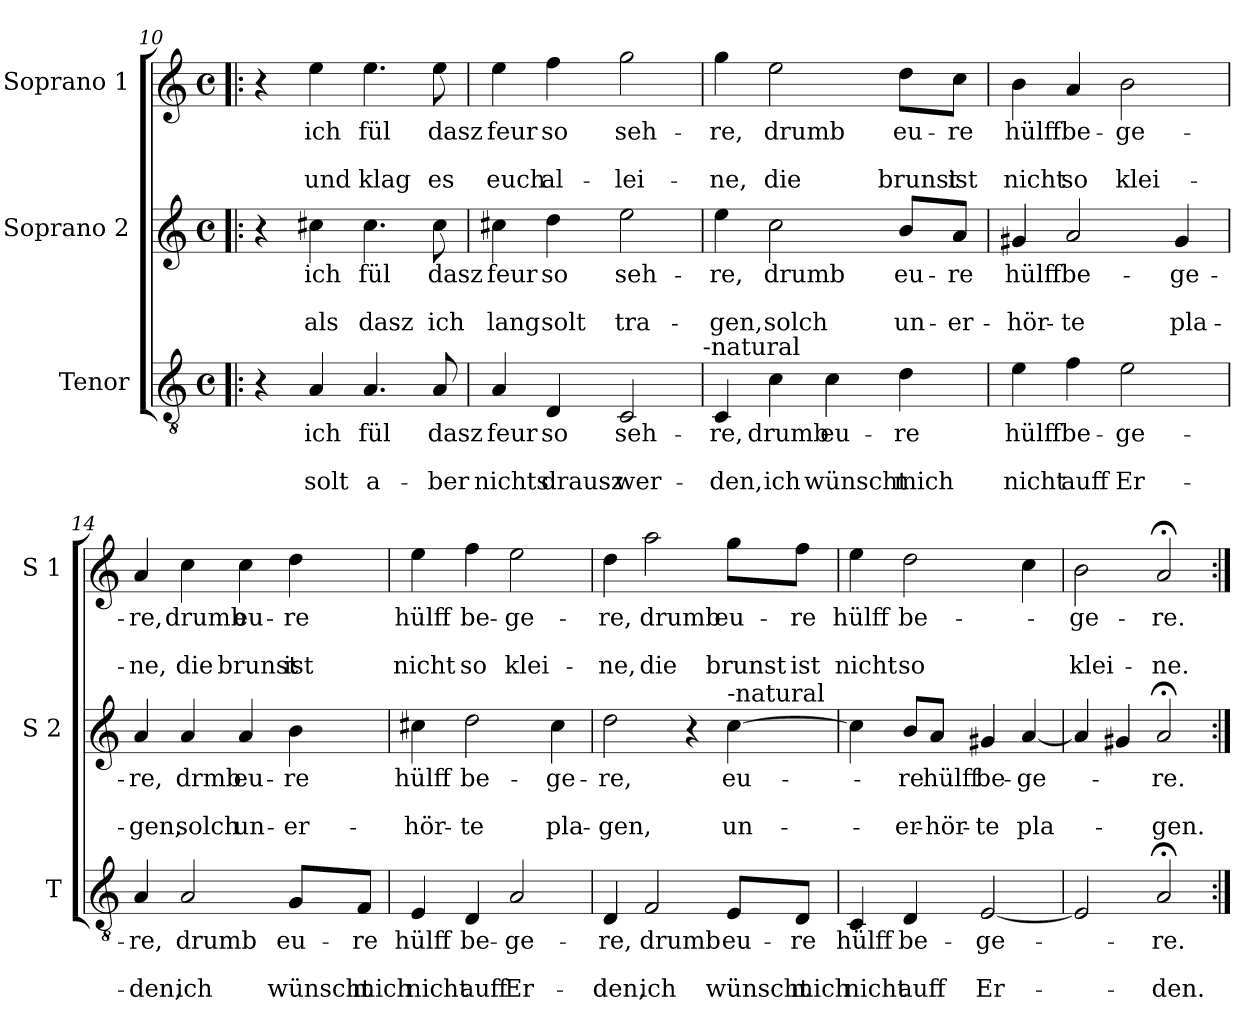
**kern	**text	**text	**text	**kern	**text	**text	**text	**kern	**text	**text	**text
*part3	*part3	*part3	*part3	*part2	*part2	*part2	*part2	*part1	*part1	*part1	*part1
*staff3	*staff3	*staff3	*staff3	*staff2	*staff2	*staff2	*staff2	*staff1	*staff1	*staff1	*staff1
*I"Tenor	*	*	*	*I"Soprano 2	*	*	*	*I"Soprano 1	*	*	*
*I'T	*	*	*	*I'S 2	*	*	*	*I'S 1	*	*	*
!!LO:PB:g=z
*clefGv2	*	*	*	*clefG2	*	*	*	*clefG2	*	*	*
*k[]	*	*	*	*k[]	*	*	*	*k[]	*	*	*
*C:	*	*	*	*C:	*	*	*	*C:	*	*	*
*M4/4	*	*	*	*M4/4	*	*	*	*M4/4	*	*	*
*met(c)	*	*	*	*met(c)	*	*	*	*met(c)	*	*	*
=10!|:	=10!|:	=10!|:	=10!|:	=10!|:	=10!|:	=10!|:	=10!|:	=10!|:	=10!|:	=10!|:	=10!|:
4r	.	.	.	4r	.	.	.	4r	.	.	.
!	!LO:LY:b	!	!LO:LY:b	!	!LO:LY:b	!	!LO:LY:b	!	!LO:LY:b	!	!LO:LY:b
4A/	ich	.	solt	4cc#X\	ich	.	als	4ee\	ich	.	und
!	!LO:LY:b	!	!LO:LY:b	!	!LO:LY:b	!	!LO:LY:b	!	!LO:LY:b	!	!LO:LY:b
4.A/	fül	.	a-	4.cc#\	fül	.	dasz	4.ee\	fül	.	klag
!	!LO:LY:b	!	!LO:LY:b	!	!LO:LY:b	!	!LO:LY:b	!	!LO:LY:b	!	!LO:LY:b
8A/	dasz	.	-ber	8cc#\	dasz	.	ich	8ee\	dasz	.	es
=11	=11	=11	=11	=11	=11	=11	=11	=11	=11	=11	=11
!	!LO:LY:b	!	!LO:LY:b	!	!LO:LY:b	!	!LO:LY:b	!	!LO:LY:b	!	!LO:LY:b
4A/	feur	.	nichts	4cc#X\	feur	.	lang	4ee\	feur	.	euch
!	!LO:LY:b	!	!LO:LY:b	!	!LO:LY:b	!	!LO:LY:b	!	!LO:LY:b	!	!LO:LY:b
4D/	so	.	drausz	4dd\	so	.	solt	4ff\	so	.	al-
!	!LO:LY:b	!	!LO:LY:b	!	!LO:LY:b	!	!LO:LY:b	!	!LO:LY:b	!	!LO:LY:b
2C/	seh-	.	wer-	2ee\	seh-	.	tra-	2gg\	seh-	.	-lei-
!LO:TX:a:t=-natural	!	!	!	!	!	!	!	!	!	!	!
=12	=12	=12	=12	=12	=12	=12	=12	=12	=12	=12	=12
!	!LO:LY:b	!	!LO:LY:b	!	!LO:LY:b	!	!LO:LY:b	!	!LO:LY:b	!	!LO:LY:b
4C/	-re,	.	-den,	4ee\	-re,	.	-gen,	4gg\	-re,	.	-ne,
!	!LO:LY:b	!	!LO:LY:b	!	!LO:LY:b	!	!LO:LY:b	!	!LO:LY:b	!	!LO:LY:b
4c\	drumb	.	ich	2cc\	drumb	.	solch	2ee\	drumb	.	die
!	!LO:LY:b	!	!LO:LY:b	!	!	!	!	!	!	!	!
4c\	eu-	.	wünscht	.	.	.	.	.	.	.	.
!	!LO:LY:b	!	!LO:LY:b	!	!LO:LY:b	!	!LO:LY:b	!	!LO:LY:b	!	!LO:LY:b
4d\	-re	.	mich	8b/L	eu-	.	un-	8dd\L	eu-	.	brunst
!	!	!	!	!	!LO:LY:b	!	!LO:LY:b	!	!LO:LY:b	!	!LO:LY:b
.	.	.	.	8a/J	-re	.	-er-	8cc\J	-re	.	ist
=13	=13	=13	=13	=13	=13	=13	=13	=13	=13	=13	=13
!	!LO:LY:b	!	!LO:LY:b	!	!LO:LY:b	!	!LO:LY:b	!	!LO:LY:b	!	!LO:LY:b
4e\	hülff	.	nicht	4g#X/	hülff	.	-hör-	4b\	hülff	.	nicht
!	!LO:LY:b	!	!LO:LY:b	!	!LO:LY:b	!	!LO:LY:b	!	!LO:LY:b	!	!LO:LY:b
4f\	be-	.	auff	2a/	be-	.	-te	4a/	be-	.	so
!	!LO:LY:b	!	!LO:LY:b	!	!	!	!	!	!LO:LY:b	!	!LO:LY:b
2e\	-ge-	.	Er-	.	.	.	.	2b\	-ge-	.	klei-
!	!	!	!	!	!LO:LY:b	!	!LO:LY:b	!	!	!	!
.	.	.	.	4g#/	-ge-	.	pla-	.	.	.	.
=14	=14	=14	=14	=14	=14	=14	=14	=14	=14	=14	=14
!	!LO:LY:b	!	!LO:LY:b	!	!LO:LY:b	!	!LO:LY:b	!	!LO:LY:b	!	!LO:LY:b
4A/	-re,	.	-den,	4a/	-re,	.	-gen,	4a/	-re,	.	-ne,
!	!LO:LY:b	!	!LO:LY:b	!	!LO:LY:b	!	!LO:LY:b	!	!LO:LY:b	!	!LO:LY:b
2A/	drumb	.	ich	4a/	drmb	.	solch	4cc\	drumb	.	die
!	!	!	!	!	!LO:LY:b	!	!LO:LY:b	!	!LO:LY:b	!	!LO:LY:b
.	.	.	.	4a/	eu-	.	un-	4cc\	eu-	.	brunst
!	!LO:LY:b	!	!LO:LY:b	!	!LO:LY:b	!	!LO:LY:b	!	!LO:LY:b	!	!LO:LY:b
8G/L	eu-	.	wünscht	4b\	-re	.	-er-	4dd\	-re	.	ist
!	!LO:LY:b	!	!LO:LY:b	!	!	!	!	!	!	!	!
8F/J	-re	.	mich	.	.	.	.	.	.	.	.
!!LO:LB:g=z
=15	=15	=15	=15	=15	=15	=15	=15	=15	=15	=15	=15
!	!LO:LY:b	!	!LO:LY:b	!	!LO:LY:b	!	!LO:LY:b	!	!LO:LY:b	!	!LO:LY:b
4E/	hülff	.	nicht	4cc#X\	hülff	.	-hör-	4ee\	hülff	.	nicht
!	!LO:LY:b	!	!LO:LY:b	!	!LO:LY:b	!	!LO:LY:b	!	!LO:LY:b	!	!LO:LY:b
4D/	be-	.	auff	2dd\	be-	.	-te	4ff\	be-	.	so
!	!LO:LY:b	!	!LO:LY:b	!	!	!	!	!	!LO:LY:b	!	!LO:LY:b
2A/	-ge-	.	Er-	.	.	.	.	2ee\	-ge-	.	klei-
!	!	!	!	!	!LO:LY:b	!	!LO:LY:b	!	!	!	!
.	.	.	.	4cc#\	-ge-	.	pla-	.	.	.	.
=16	=16	=16	=16	=16	=16	=16	=16	=16	=16	=16	=16
!	!LO:LY:b	!	!LO:LY:b	!	!LO:LY:b	!	!LO:LY:b	!	!LO:LY:b	!	!LO:LY:b
4D/	-re,	.	-den,	2dd\	-re,	.	-gen,	4dd\	-re,	.	-ne,
!	!LO:LY:b	!	!LO:LY:b	!	!	!	!	!	!LO:LY:b	!	!LO:LY:b
2F/	drumb	.	ich	.	.	.	.	2aa\	drumb	.	die
.	.	.	.	4r	.	.	.	.	.	.	.
!	!	!	!	!LO:TX:a:t=-natural	!	!	!	!	!	!	!
!	!LO:LY:b	!	!LO:LY:b	!	!LO:LY:b	!	!LO:LY:b	!	!LO:LY:b	!	!LO:LY:b
8E/L	eu-	.	wünscht	[4cc\	eu-	.	un-	8gg\L	eu-	.	brunst
!	!LO:LY:b	!	!LO:LY:b	!	!	!	!	!	!LO:LY:b	!	!LO:LY:b
8D/J	-re	.	mich	.	.	.	.	8ff\J	-re	.	ist
=17	=17	=17	=17	=17	=17	=17	=17	=17	=17	=17	=17
!	!LO:LY:b	!	!LO:LY:b	!	!	!	!	!	!LO:LY:b	!	!LO:LY:b
4C/	hülff	.	nicht	4cc\]	.	.	.	4ee\	hülff	.	nicht
!	!LO:LY:b	!	!LO:LY:b	!	!LO:LY:b	!	!LO:LY:b	!	!LO:LY:b	!	!LO:LY:b
4D/	be-	.	auff	8b/L	-re	.	-er-	2dd\	be-	.	so
!	!	!	!	!	!LO:LY:b	!	!LO:LY:b	!	!	!	!
.	.	.	.	8a/J	hülff	.	-hör-	.	.	.	.
!	!LO:LY:b	!	!LO:LY:b	!	!LO:LY:b	!	!LO:LY:b	!	!	!	!
[2E/	-ge-	.	Er-	4g#X/	be-	.	-te	.	.	.	.
!	!	!	!	!	!LO:LY:b	!	!LO:LY:b	!	!	!	!
.	.	.	.	[4a/	-ge-	.	pla-	4cc\	.	.	.
=18	=18	=18	=18	=18	=18	=18	=18	=18	=18	=18	=18
!	!	!	!	!	!	!	!	!	!LO:LY:b	!	!LO:LY:b
2E/]	.	.	.	4a/]	.	.	.	2b\	-ge-	.	klei-
.	.	.	.	4g#X/	.	.	.	.	.	.	.
!	!LO:LY:b	!	!LO:LY:b	!	!LO:LY:b	!	!LO:LY:b	!	!LO:LY:b	!	!LO:LY:b
2A;</	-re.	.	-den.	2a;</	-re.	.	-gen.	2a;</	-re.	.	-ne.
=:|!	=:|!	=:|!	=:|!	=:|!	=:|!	=:|!	=:|!	=:|!	=:|!	=:|!	=:|!
*-	*-	*-	*-	*-	*-	*-	*-	*-	*-	*-	*-
